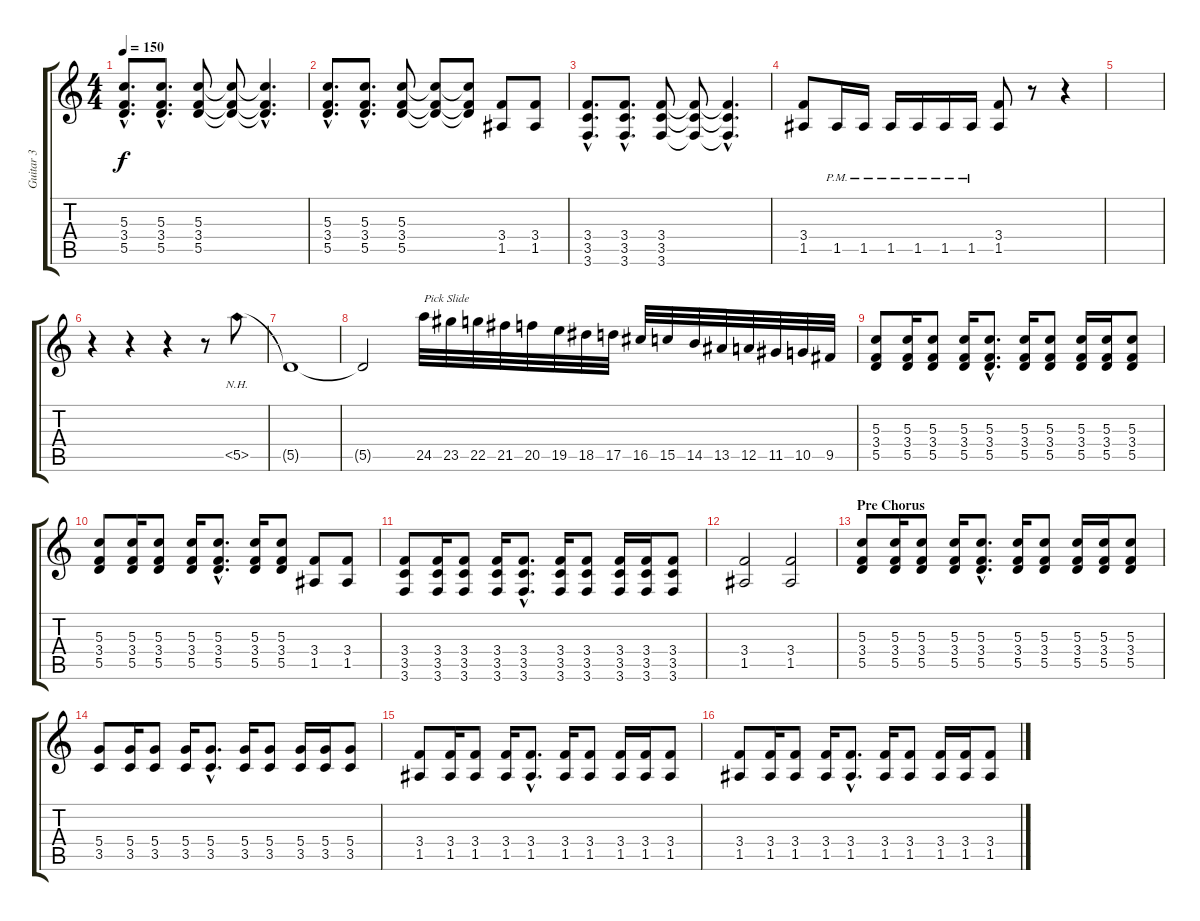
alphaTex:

\track ("Guitar 3" "Guitar 3") {instrument overdrivenguitar}
\staff {score tabs}
\tuning (E4 B3 G3 D3 A2 D2) {hide}
\ts (4 4)
\tempo 150
\clef g2
\ks c
(5.3{hac} 3.4{hac} 5.5{hac}).8{d dy f} (5.3{hac} 3.4{hac} 5.5{hac}).8{d} (5.3 3.4 5.5).8 (5.3{t} 3.4{t} 5.5{t}).8 (5.3{hac t} 3.4{hac t} 5.5{hac t}).4{d} |
(5.3{hac} 3.4{hac} 5.5{hac}).8{d} (5.3{hac} 3.4{hac} 5.5{hac}).8{d} (5.3 3.4 5.5).8 (5.3{t} 3.4{t} 5.5{t}).8 (5.3{t} 3.4{t} 5.5{t}).8 (3.4 1.5).8 (3.4 1.5).8 |
(3.4{hac} 3.5{hac} 3.6{hac}).8{d} (3.4{hac} 3.5{hac} 3.6{hac}).8{d} (3.4 3.5 3.6).8 (3.4{t} 3.5{t} 3.6{t}).8 (3.4{hac t} 3.5{hac t} 3.6{hac t}).4{d} |
(3.4 1.5).8 1.5{pm}.16 1.5{pm}.16 1.5{pm}.16 1.5{pm}.16 1.5{pm}.16 1.5{pm}.16 (3.4 1.5).8 r.8 r.4 |
|
r.4 r.4 r.4 r.8 5.5{nh}.8{volume 15} |
5.5{t}.1 |
5.5{t}.2 24.5.32{txt "Pick Slide"} 23.5.32 22.5.32 21.5.32 20.5.32 19.5.32 18.5.32 17.5.32 16.5.32 15.5.32 14.5.32 13.5.32 12.5.32 11.5.32 10.5.32 9.5.32 |
(5.3 3.4 5.5).8{instrument electricguitarclean} (5.3 3.4 5.5).16 (5.3 3.4 5.5).8 (5.3 3.4 5.5).16 (5.3{hac} 3.4{hac} 5.5{hac}).8{d} (5.3 3.4 5.5).16 (5.3 3.4 5.5).8 (5.3 3.4 5.5).16 (5.3 3.4 5.5).16 (5.3 3.4 5.5).8 |
(5.3 3.4 5.5).8{instrument electricguitarclean} (5.3 3.4 5.5).16 (5.3 3.4 5.5).8 (5.3 3.4 5.5).16 (5.3{hac} 3.4{hac} 5.5{hac}).8{d} (5.3 3.4 5.5).16 (5.3 3.4 5.5).8 (3.4 1.5).8 (3.4 1.5).8 |
(3.4 3.5 3.6).8{instrument electricguitarclean} (3.4 3.5 3.6).16 (3.4 3.5 3.6).8 (3.4 3.5 3.6).16 (3.4{hac} 3.5{hac} 3.6{hac}).8{d} (3.4 3.5 3.6).16 (3.4 3.5 3.6).8 (3.4 3.5 3.6).16 (3.4 3.5 3.6).16 (3.4 3.5 3.6).8 |
(3.4 1.5).2{instrument electricguitarclean} (3.4 1.5).2 |
\section ("" "Pre Chorus")
(5.3 3.4 5.5).8{instrument overdrivenguitar} (5.3 3.4 5.5).16 (5.3 3.4 5.5).8 (5.3 3.4 5.5).16 (5.3{hac} 3.4{hac} 5.5{hac}).8{d} (5.3 3.4 5.5).16 (5.3 3.4 5.5).8 (5.3 3.4 5.5).16 (5.3 3.4 5.5).16 (5.3 3.4 5.5).8 |
(5.4 3.5).8 (5.4 3.5).16 (5.4 3.5).8 (5.4 3.5).16 (5.4{hac} 3.5{hac}).8{d} (5.4 3.5).16 (5.4 3.5).8 (5.4 3.5).16 (5.4 3.5).16 (5.4 3.5).8 |
(3.4 1.5).8 (3.4 1.5).16 (3.4 1.5).8 (3.4 1.5).16 (3.4{hac} 1.5{hac}).8{d} (3.4 1.5).16 (3.4 1.5).8 (3.4 1.5).16 (3.4 1.5).16 (3.4 1.5).8 |
(3.4 1.5).8 (3.4 1.5).16 (3.4 1.5).8 (3.4 1.5).16 (3.4{hac} 1.5{hac}).8{d} (3.4 1.5).16 (3.4 1.5).8 (3.4 1.5).16 (3.4 1.5).16 (3.4 1.5).8
